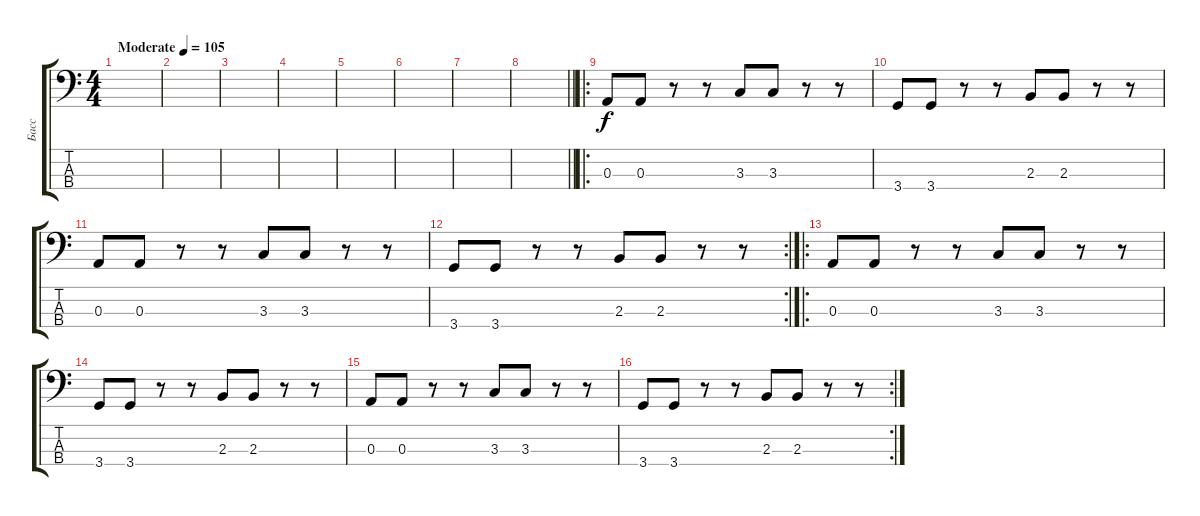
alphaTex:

\track ("Басс" "Басс") {solo instrument electricbasspick}
\staff {score tabs}
\tuning (G2 D2 A1 E1) {hide}
\ts (4 4)
\tempo (105 "Moderate")
\clef f4
\ks c
|
|
|
|
|
|
|
\barLineRight lightlight
|
\ro
0.3.8 0.3.8 r.8 r.8 3.3.8 3.3.8 r.8 r.8 |
3.4.8 3.4.8 r.8 r.8 2.3.8 2.3.8 r.8 r.8 |
0.3.8 0.3.8 r.8 r.8 3.3.8 3.3.8 r.8 r.8 |
\rc 2
3.4.8 3.4.8 r.8 r.8 2.3.8 2.3.8 r.8 r.8 |
\ro
0.3.8 0.3.8 r.8 r.8 3.3.8 3.3.8 r.8 r.8 |
3.4.8 3.4.8 r.8 r.8 2.3.8 2.3.8 r.8 r.8 |
0.3.8 0.3.8 r.8 r.8 3.3.8 3.3.8 r.8 r.8 |
\rc 2
3.4.8 3.4.8 r.8 r.8 2.3.8 2.3.8 r.8 r.8
